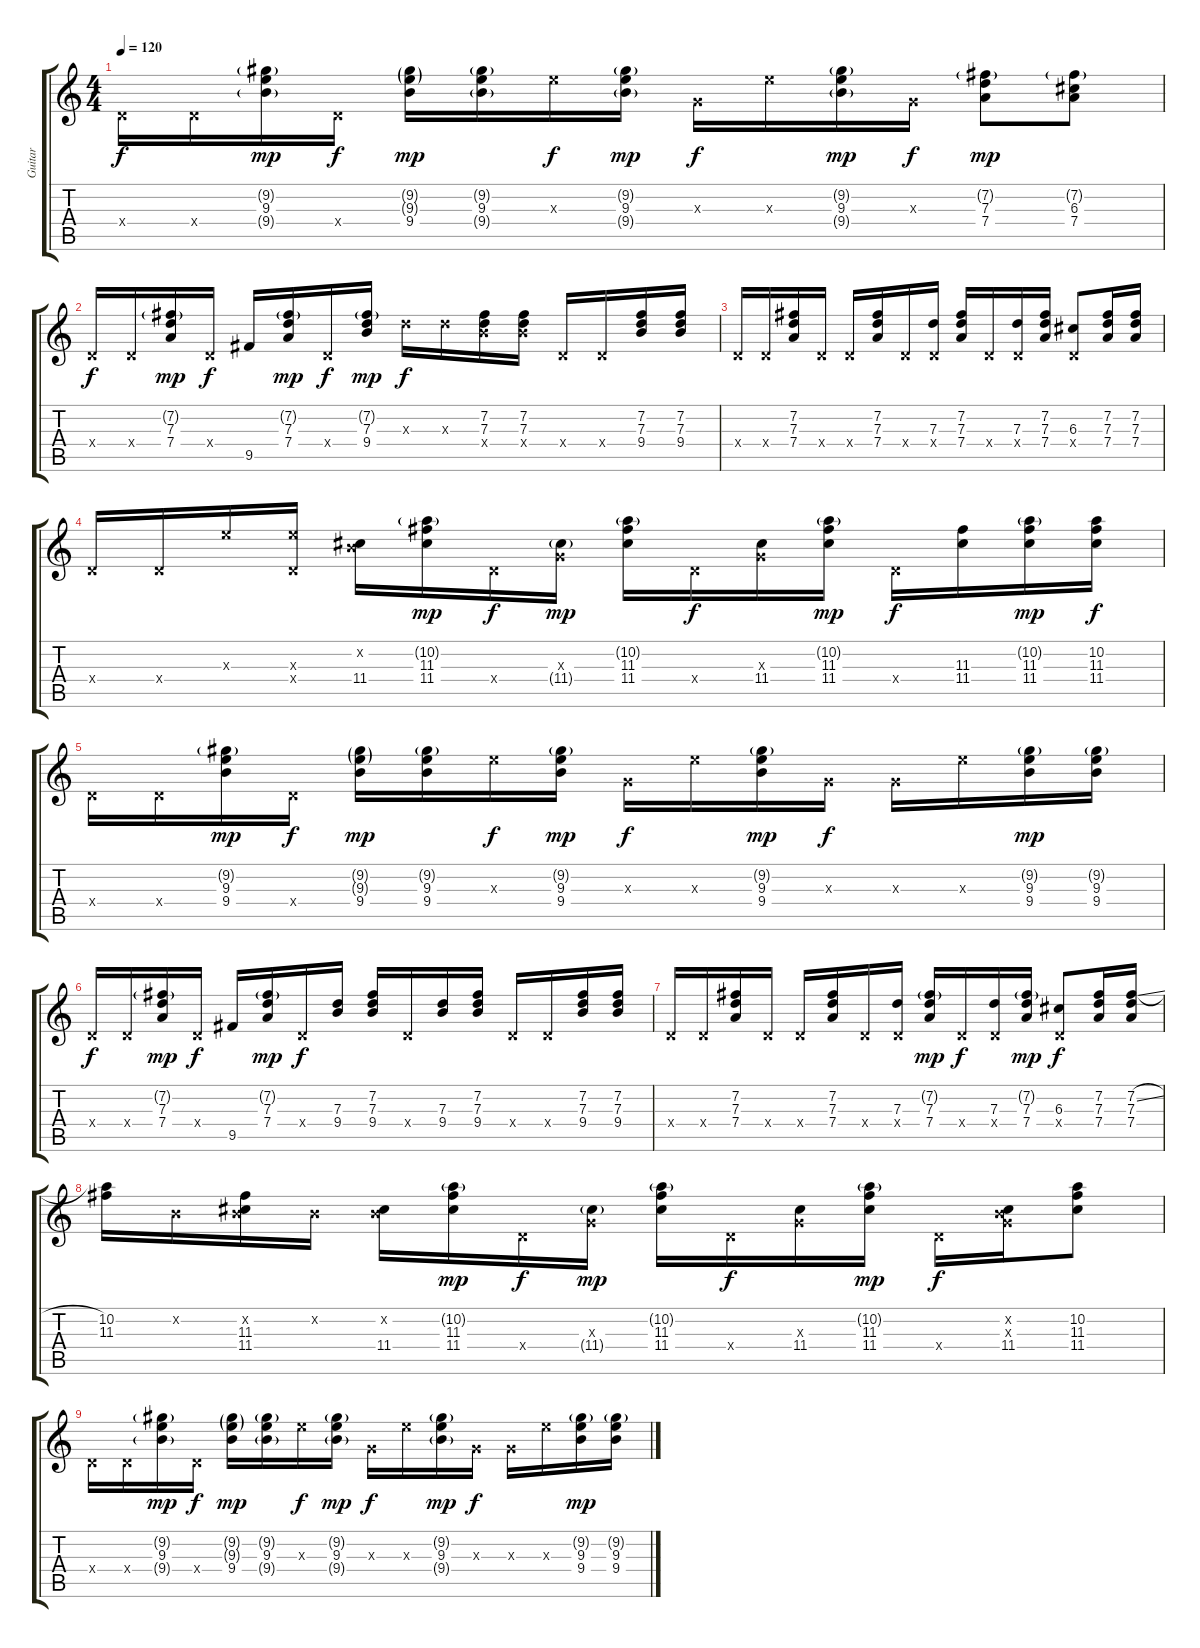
\track ("Guitar" "Guitar") {instrument electricguitarclean}
\staff {score tabs}
\tuning (E4 B3 G3 D3 A2 E2) {hide}
\ts (4 4)
\tempo 120
\clef g2
\ks c
0.4{x}.16{dy f} 0.4{x}.16 (9.2{g} 9.3 9.4{g}).16{dy mp} 0.4{x}.16{dy f} (9.2{g} 9.3{g} 9.4).16{dy mp} (9.2{g} 9.3 9.4{g}).16 9.3{x}.16{dy f} (9.2{g} 9.3 9.4{g}).16{dy mp} 0.3{x}.16{dy f} 9.3{x}.16 (9.2{g} 9.3 9.4{g}).16{dy mp} 0.3{x}.16{dy f} (7.2{g} 7.3 7.4).8{dy mp} (7.2{g} 6.3 7.4).8 |
0.4{x}.16{dy f} 0.4{x}.16 (7.2{g} 7.3 7.4).16{dy mp} 0.4{x}.16{dy f} 9.5.16 (7.2{g} 7.3 7.4).16{dy mp} 0.4{x}.16{dy f} (7.2{g} 7.3 9.4).16{dy mp} 7.3{x}.16{dy f} 7.3{x}.16 (7.2 7.3 9.4{x}).16 (7.2 7.3 9.4{x}).16 0.4{x}.16 0.4{x}.16 (7.2 7.3 9.4).16 (7.2 7.3 9.4).16 |
0.4{x}.16 0.4{x}.16 (7.2 7.3 7.4).16 0.4{x}.16 0.4{x}.16 (7.2 7.3 7.4).16 0.4{x}.16 (7.3 0.4{x}).16 (7.2 7.3 7.4).16 0.4{x}.16 (7.3 0.4{x}).16 (7.2 7.3 7.4).16 (6.3 0.4{x}).8 (7.2 7.3 7.4).16 (7.2 7.3 7.4).16 |
0.4{x}.16 0.4{x}.16 9.3{x}.16 (9.3{x} 0.4{x}).16 (0.2{x} 11.4).16 (10.2{g} 11.3 11.4).16{dy mp} 0.4{x}.16{dy f} (0.3{x} 11.4{g}).16{dy mp} (10.2{g} 11.3 11.4).16 0.4{x}.16{dy f} (0.3{x} 11.4).16 (10.2{g} 11.3 11.4).16{dy mp} 0.4{x}.16{dy f} (11.3 11.4).16 (10.2{g} 11.3 11.4).16{dy mp} (10.2 11.3 11.4).16{dy f} |
0.4{x}.16 0.4{x}.16 (9.2{g} 9.3 9.4).16{dy mp} 0.4{x}.16{dy f} (9.2{g} 9.3{g} 9.4).16{dy mp} (9.2{g} 9.3 9.4).16 9.3{x}.16{dy f} (9.2{g} 9.3 9.4).16{dy mp} 0.3{x}.16{dy f} 9.3{x}.16 (9.2{g} 9.3 9.4).16{dy mp} 0.3{x}.16{dy f} 0.3{x}.16 9.3{x}.16 (9.2{g} 9.3 9.4).16{dy mp} (9.2{g} 9.3 9.4).16 |
0.4{x}.16{dy f volume 0} 0.4{x}.16 (7.2{g} 7.3 7.4).16{dy mp} 0.4{x}.16{dy f} 9.5.16 (7.2{g} 7.3 7.4).16{dy mp} 0.4{x}.16{dy f} (7.3 9.4).16 (7.2 7.3 9.4).16 0.4{x}.16 (7.3 9.4).16 (7.2 7.3 9.4).16 0.4{x}.16 0.4{x}.16 (7.2 7.3 9.4).16 (7.2 7.3 9.4).16 |
0.4{x}.16 0.4{x}.16 (7.2 7.3 7.4).16 0.4{x}.16 0.4{x}.16 (7.2 7.3 7.4).16 0.4{x}.16 (7.3 0.4{x}).16 (7.2{g} 7.3 7.4).16{dy mp} 0.4{x}.16{dy f} (7.3 0.4{x}).16 (7.2{g} 7.3 7.4).16{dy mp} (6.3 0.4{x}).8{dy f} (7.2 7.3 7.4).16 (7.2{sl} 7.3 7.4).16 |
(10.2 11.3).16 0.2{x}.16 (0.2{x} 11.3 11.4).16 0.2{x}.16 (0.2{x} 11.4).16 (10.2{g} 11.3 11.4).16{dy mp} 0.4{x}.16{dy f} (0.3{x} 11.4{g}).16{dy mp} (10.2{g} 11.3 11.4).16 0.4{x}.16{dy f} (0.3{x} 11.4).16 (10.2{g} 11.3 11.4).16{dy mp} 0.4{x}.16{dy f} (0.2{x} 0.3{x} 11.4).16 (10.2 11.3 11.4).8 |
0.4{x}.16 0.4{x}.16 (9.2{g} 9.3 9.4{g}).16{dy mp} 0.4{x}.16{dy f} (9.2{g} 9.3{g} 9.4).16{dy mp} (9.2{g} 9.3 9.4{g}).16 9.3{x}.16{dy f} (9.2{g} 9.3 9.4{g}).16{dy mp} 0.3{x}.16{dy f} 9.3{x}.16 (9.2{g} 9.3 9.4{g}).16{dy mp} 0.3{x}.16{dy f} 0.3{x}.16 9.3{x}.16 (9.2{g} 9.3 9.4).16{dy mp} (9.2{g} 9.3 9.4).16
